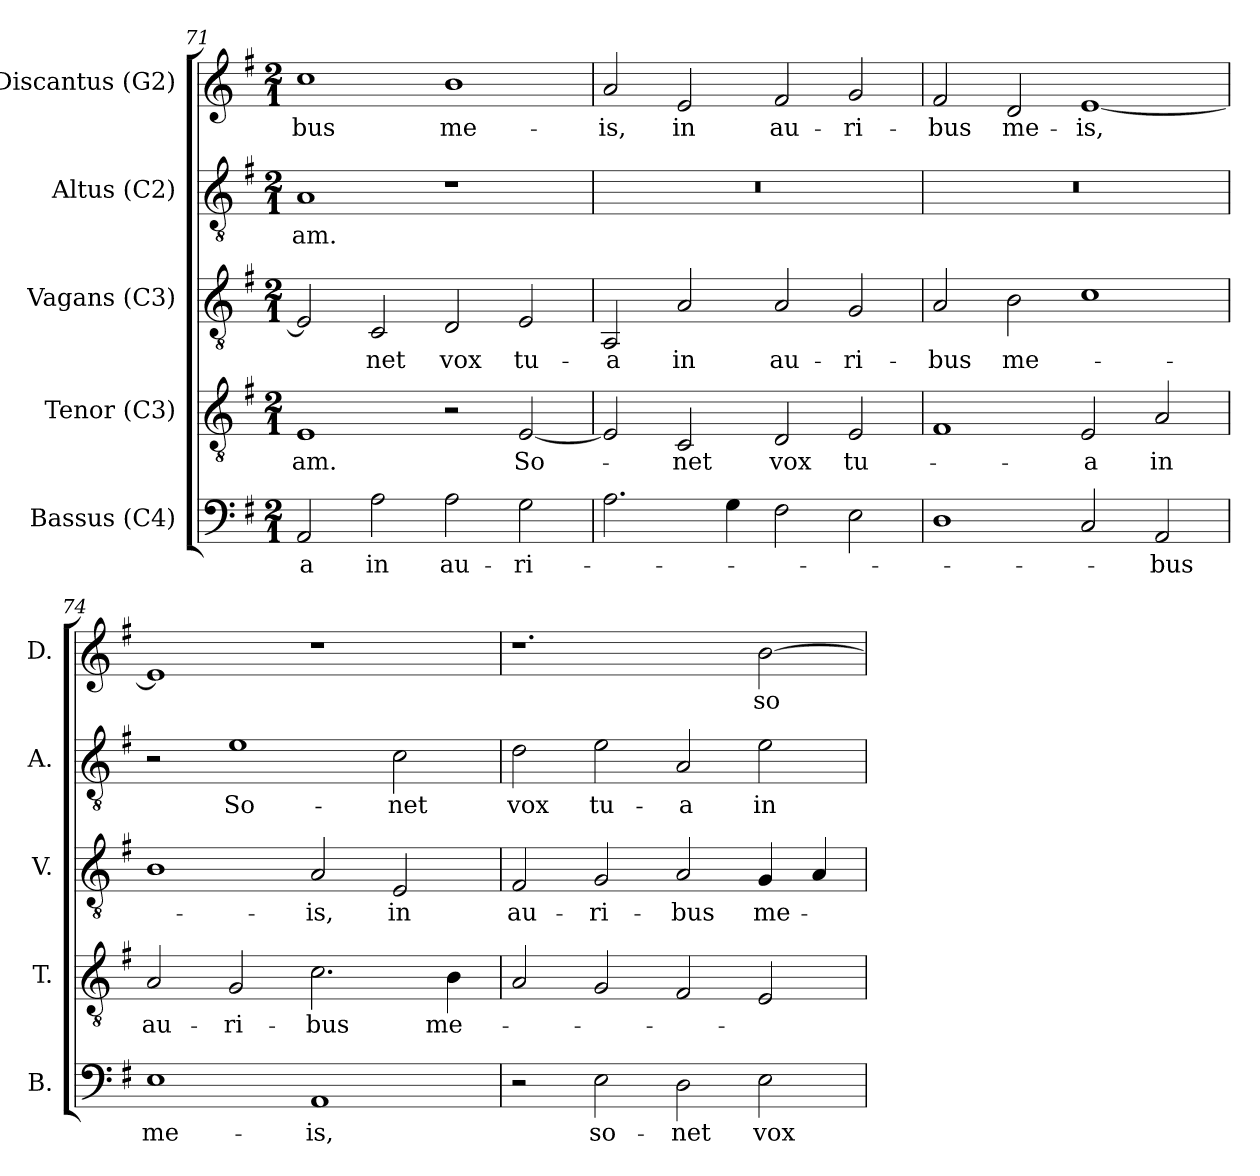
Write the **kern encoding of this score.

**kern	**text	**kern	**text	**kern	**text	**kern	**text	**kern	**text
*part5	*part5	*part4	*part4	*part3	*part3	*part2	*part2	*part1	*part1
*staff5	*staff5	*staff4	*staff4	*staff3	*staff3	*staff2	*staff2	*staff1	*staff1
*I"Bassus (C4)	*	*I"Tenor (C3)	*	*I"Vagans (C3)	*	*I"Altus (C2)	*	*I"Discantus (G2)	*
*I'B.	*	*I'T.	*	*I'V.	*	*I'A.	*	*I'D.	*
*clefF4	*	*clefGv2	*	*clefGv2	*	*clefGv2	*	*clefG2	*
*	*	*ITrd7c12	*	*ITrd7c12	*	*ITrd7c12	*	*	*
*k[f#]	*	*k[f#]	*	*k[f#]	*	*k[f#]	*	*k[f#]	*
*G:	*	*G:	*	*G:	*	*G:	*	*G:	*
*M2/1	*	*M2/1	*	*M2/1	*	*M2/1	*	*M2/1	*
=71	=71	=71	=71	=71	=71	=71	=71	=71	=71
!	!LO:LY:b:color=#000000	!	!	!	!	!	!	!	!
!	!	!	!LO:LY:b:color=#000000	!	!	!	!	!	!
!	!	!	!	!	!	!	!LO:LY:b:color=#000000	!	!
!	!	!	!	!	!	!	!	!	!LO:LY:b:color=#000000
2AAi/	-a	1EEi	-am.	2EEi/]	.	1AAi	-am.	1cci	-bus
!	!LO:LY:b:color=#000000	!	!	!	!	!	!	!	!
!	!	!	!	!	!LO:LY:b:color=#000000	!	!	!	!
2Ai\	in	.	.	2CCi/	-net	.	.	.	.
!	!LO:LY:b:color=#000000	!	!	!	!	!	!	!	!
!	!	!	!	!	!LO:LY:b:color=#000000	!	!	!	!
!	!	!	!	!	!	!	!	!	!LO:LY:b:color=#000000
2Ai\	au-	2r	.	2DDi/	vox	1r	.	1bi	me-
!	!LO:LY:b:color=#000000	!	!	!	!	!	!	!	!
!	!	!	!LO:LY:b:color=#000000	!	!	!	!	!	!
!	!	!	!	!	!LO:LY:b:color=#000000	!	!	!	!
2Gi\	-ri-	[2EEi/	So-	2EEi/	tu-	.	.	.	.
=72	=72	=72	=72	=72	=72	=72	=72	=72	=72
!	!	!	!	!	!LO:LY:b:color=#000000	!LO:N:vis=1	!	!	!
!	!	!	!	!	!	!	!	!	!LO:LY:b:color=#000000
2.Ai\	.	2EEi/]	.	2AAAi/	-a	0r	.	2ai/	-is,
!	!	!	!LO:LY:b:color=#000000	!	!	!	!	!	!
!	!	!	!	!	!LO:LY:b:color=#000000	!	!	!	!
!	!	!	!	!	!	!	!	!	!LO:LY:b:color=#000000
.	.	2CCi/	-net	2AAi/	in	.	.	2ei/	in
4Gi\	.	.	.	.	.	.	.	.	.
!	!	!	!LO:LY:b:color=#000000	!	!	!	!	!	!
!	!	!	!	!	!LO:LY:b:color=#000000	!	!	!	!
!	!	!	!	!	!	!	!	!	!LO:LY:b:color=#000000
2F#i\	.	2DDi/	vox	2AAi/	au-	.	.	2f#i/	au-
!	!	!	!LO:LY:b:color=#000000	!	!	!	!	!	!
!	!	!	!	!	!LO:LY:b:color=#000000	!	!	!	!
!	!	!	!	!	!	!	!	!	!LO:LY:b:color=#000000
2Ei\	.	2EEi/	tu-	2GGi/	-ri-	.	.	2gi/	-ri-
!!LO:LB:g=z
=73	=73	=73	=73	=73	=73	=73	=73	=73	=73
!	!	!	!	!	!LO:LY:b:color=#000000	!LO:N:vis=1	!	!	!
!	!	!	!	!	!	!	!	!	!LO:LY:b:color=#000000
1Di	.	1FF#i	.	2AAi/	-bus	0r	.	2f#i/	-bus
!	!	!	!	!	!LO:LY:b:color=#000000	!	!	!	!
!	!	!	!	!	!	!	!	!	!LO:LY:b:color=#000000
.	.	.	.	2BBi\	me-	.	.	2di/	me-
!	!	!	!LO:LY:b:color=#000000	!	!	!	!	!	!
!	!	!	!	!	!	!	!	!	!LO:LY:b:color=#000000
2Ci/	.	2EEi/	-a	1Ci	.	.	.	[1ei	-is,
!	!LO:LY:b:color=#000000	!	!	!	!	!	!	!	!
!	!	!	!LO:LY:b:color=#000000	!	!	!	!	!	!
2AAi/	-bus	2AAi/	in	.	.	.	.	.	.
=74	=74	=74	=74	=74	=74	=74	=74	=74	=74
!	!LO:LY:b:color=#000000	!	!	!	!	!	!	!	!
!	!	!	!LO:LY:b:color=#000000	!	!	!	!	!	!
1Ei	me-	2AAi/	au-	1BBi	.	2r	.	1ei]	.
!	!	!	!LO:LY:b:color=#000000	!	!	!	!	!	!
!	!	!	!	!	!	!	!LO:LY:b:color=#000000	!	!
.	.	2GGi/	-ri-	.	.	1Ei	So-	.	.
!	!LO:LY:b:color=#000000	!	!	!	!	!	!	!	!
!	!	!	!LO:LY:b:color=#000000	!	!	!	!	!	!
!	!	!	!	!	!LO:LY:b:color=#000000	!	!	!	!
1AAi	-is,	2.Ci\	-bus	2AAi/	-is,	.	.	1r	.
!	!	!	!	!	!LO:LY:b:color=#000000	!	!	!	!
!	!	!	!	!	!	!	!LO:LY:b:color=#000000	!	!
.	.	.	.	2EEi/	in	2Ci\	-net	.	.
!	!	!	!LO:LY:b:color=#000000	!	!	!	!	!	!
.	.	4BBi\	me-	.	.	.	.	.	.
=75	=75	=75	=75	=75	=75	=75	=75	=75	=75
!	!	!	!	!	!LO:LY:b:color=#000000	!	!	!	!
!	!	!	!	!	!	!	!LO:LY:b:color=#000000	!	!
2r	.	2AAi/	.	2FF#i/	au-	2Di\	vox	1.r	.
!	!LO:LY:b:color=#000000	!	!	!	!	!	!	!	!
!	!	!	!	!	!LO:LY:b:color=#000000	!	!	!	!
!	!	!	!	!	!	!	!LO:LY:b:color=#000000	!	!
2Ei\	so-	2GGi/	.	2GGi/	-ri-	2Ei\	tu-	.	.
!	!LO:LY:b:color=#000000	!	!	!	!	!	!	!	!
!	!	!	!	!	!LO:LY:b:color=#000000	!	!	!	!
!	!	!	!	!	!	!	!LO:LY:b:color=#000000	!	!
2Di\	-net	2FF#i/	.	2AAi/	-bus	2AAi/	-a	.	.
!	!LO:LY:b:color=#000000	!	!	!	!	!	!	!	!
!	!	!	!	!	!LO:LY:b:color=#000000	!	!	!	!
!	!	!	!	!	!	!	!LO:LY:b:color=#000000	!	!
!	!	!	!	!	!	!	!	!	!LO:LY:b:color=#000000
2Ei\	vox	2EEi/	.	4GGi/	me-	2Ei\	in	[2bi\	so-
.	.	.	.	4AAi/	.	.	.	.	.
=	=	=	=	=	=	=	=	=	=
*-	*-	*-	*-	*-	*-	*-	*-	*-	*-
